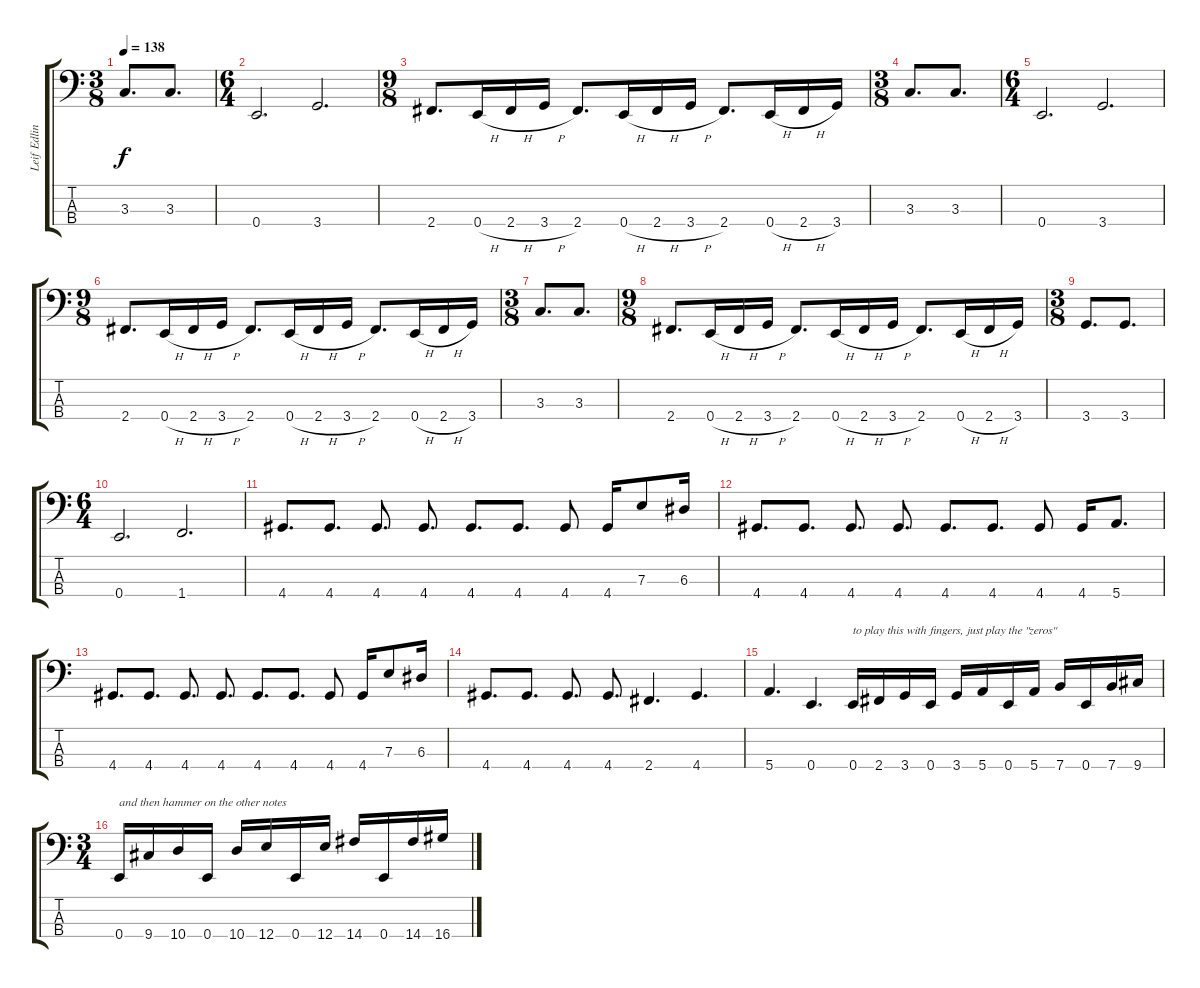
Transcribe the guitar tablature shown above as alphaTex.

\track ("Leif Edling" "Leif Edlin") {instrument electricbassfinger}
\staff {score tabs}
\tuning (G2 D2 A1 E1) {hide}
\ts (3 8)
\tempo 138
\clef f4
\ks c
3.3.8{d dy f} 3.3.8{d} |
\ts (6 4)
0.4.2{d} 3.4.2{d} |
\ts (9 8)
2.4.8{d} 0.4{h}.16 2.4{h}.16 3.4{h}.16 2.4.8{d} 0.4{h}.16 2.4{h}.16 3.4{h}.16 2.4.8{d} 0.4{h}.16 2.4{h}.16 3.4.16 |
\ts (3 8)
3.3.8{d} 3.3.8{d} |
\ts (6 4)
0.4.2{d} 3.4.2{d} |
\ts (9 8)
2.4.8{d} 0.4{h}.16 2.4{h}.16 3.4{h}.16 2.4.8{d} 0.4{h}.16 2.4{h}.16 3.4{h}.16 2.4.8{d} 0.4{h}.16 2.4{h}.16 3.4.16 |
\ts (3 8)
3.3.8{d} 3.3.8{d} |
\ts (9 8)
2.4.8{d} 0.4{h}.16 2.4{h}.16 3.4{h}.16 2.4.8{d} 0.4{h}.16 2.4{h}.16 3.4{h}.16 2.4.8{d} 0.4{h}.16 2.4{h}.16 3.4.16 |
\ts (3 8)
3.4.8{d} 3.4.8{d} |
\ts (6 4)
0.4.2{d} 1.4.2{d} |
4.4.8{d} 4.4.8{d} 4.4.8{d} 4.4.8{d} 4.4.8{d} 4.4.8{d} 4.4.8 4.4.16 7.3.8 6.3.16 |
4.4.8{d} 4.4.8{d} 4.4.8{d} 4.4.8{d} 4.4.8{d} 4.4.8{d} 4.4.8 4.4.16 5.4.8{d} |
4.4.8{d} 4.4.8{d} 4.4.8{d} 4.4.8{d} 4.4.8{d} 4.4.8{d} 4.4.8 4.4.16 7.3.8 6.3.16 |
4.4.8{d} 4.4.8{d} 4.4.8{d} 4.4.8{d} 2.4.4{d} 4.4.4{d} |
5.4.4{d} 0.4.4{d} 0.4.16{txt "to play this with fingers, just play the \"zeros\" "} 2.4.16 3.4.16 0.4.16 3.4.16 5.4.16 0.4.16 5.4.16 7.4.16 0.4.16 7.4.16 9.4.16 |
\ts (3 4)
0.4.16{txt "and then hammer on the other notes "} 9.4.16 10.4.16 0.4.16 10.4.16 12.4.16 0.4.16 12.4.16 14.4.16 0.4.16 14.4.16 16.4.16
